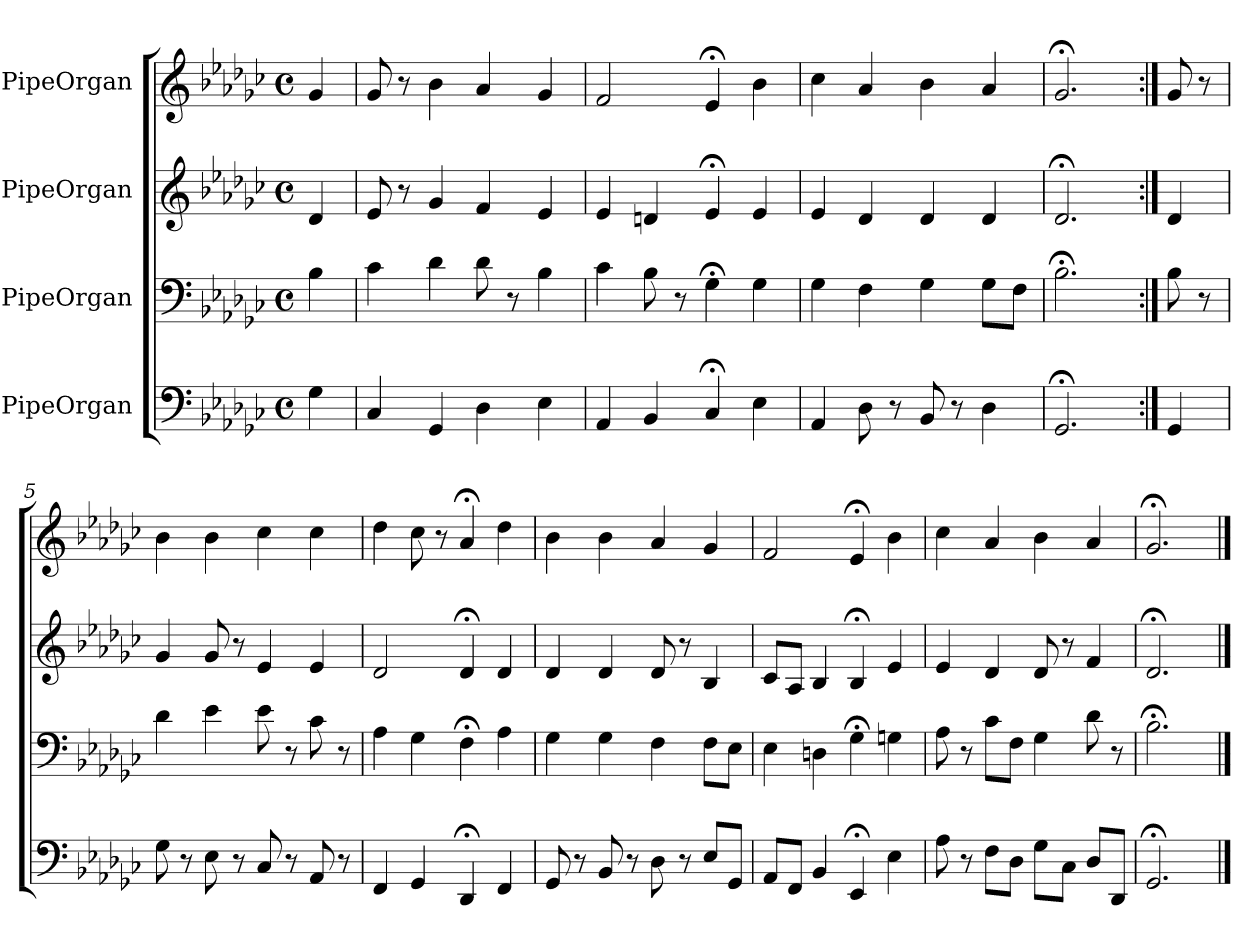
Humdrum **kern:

**kern	**kern	**kern	**kern
*part4	*part3	*part2	*part1
*staff4	*staff3	*staff2	*staff1
*I"PipeOrgan	*I"PipeOrgan	*I"PipeOrgan	*I"PipeOrgan
*k[b-e-a-d-g-c-]	*k[b-e-a-d-g-c-]	*k[b-e-a-d-g-c-]	*k[b-e-a-d-g-c-]
*G-:	*G-:	*G-:	*G-:
*M4/4	*M4/4	*M4/4	*M4/4
*met(c)	*met(c)	*met(c)	*met(c)
*MM60	*MM60	*MM60	*MM60
=	=	=	=
4G-	4B-	4d-	4g-
=1	=1	=1	=1
4C-	4c-	8e-	8g-
.	.	8r	8r
4GG-	4d-	4g-	4b-
4D-	8d-	4f	4a-
.	8r	.	.
4E-	4B-	4e-	4g-
=2	=2	=2	=2
4AA-	4c-	4e-	2f
4BB-	8B-	4dn	.
.	8r	.	.
4C-;<	4G-;<	4e-;<	4e-;<
4E-	4G-	4e-	4b-
=3	=3	=3	=3
4AA-	4G-	4e-	4cc-
8D-	4F	4d-	4a-
8r	.	.	.
8BB-	4G-	4d-	4b-
8r	.	.	.
4D-	8G-L	4d-	4a-
.	8FJ	.	.
=4	=4	=4	=4
2.GG-;<	2.B-;<	2.d-;<	2.g-;<
=:|!	=:|!	=:|!	=:|!
4GG-	8B-	4d-	8g-
.	8r	.	8r
=5	=5	=5	=5
8G-	4d-	4g-	4b-
8r	.	.	.
8E-	4e-	8g-	4b-
8r	.	8r	.
8C-	8e-	4e-	4cc-
8r	8r	.	.
8AA-	8c-	4e-	4cc-
8r	8r	.	.
=6	=6	=6	=6
4FF	4A-	2d-	4dd-
4GG-	4G-	.	8cc-
.	.	.	8r
4DD-;<	4F;<	4d-;<	4a-;<
4FF	4A-	4d-	4dd-
=7	=7	=7	=7
8GG-	4G-	4d-	4b-
8r	.	.	.
8BB-	4G-	4d-	4b-
8r	.	.	.
8D-	4F	8d-	4a-
8r	.	8r	.
8E-L	8FL	4B-	4g-
8GG-J	8E-J	.	.
=8	=8	=8	=8
8AA-L	4E-	8c-L	2f
8FFJ	.	8A-J	.
4BB-	4Dn	4B-	.
4EE-;<	4G-;<	4B-;<	4e-;<
4E-	4Gn	4e-	4b-
=9	=9	=9	=9
8A-	8A-	4e-	4cc-
8r	8r	.	.
8FL	8c-L	4d-	4a-
8D-J	8FJ	.	.
8G-L	4G-	8d-	4b-
8C-J	.	8r	.
8D-L	8d-	4f	4a-
8DD-J	8r	.	.
=10	=10	=10	=10
2.GG-;<	2.B-;<	2.d-;<	2.g-;<
==	==	==	==
*-	*-	*-	*-
